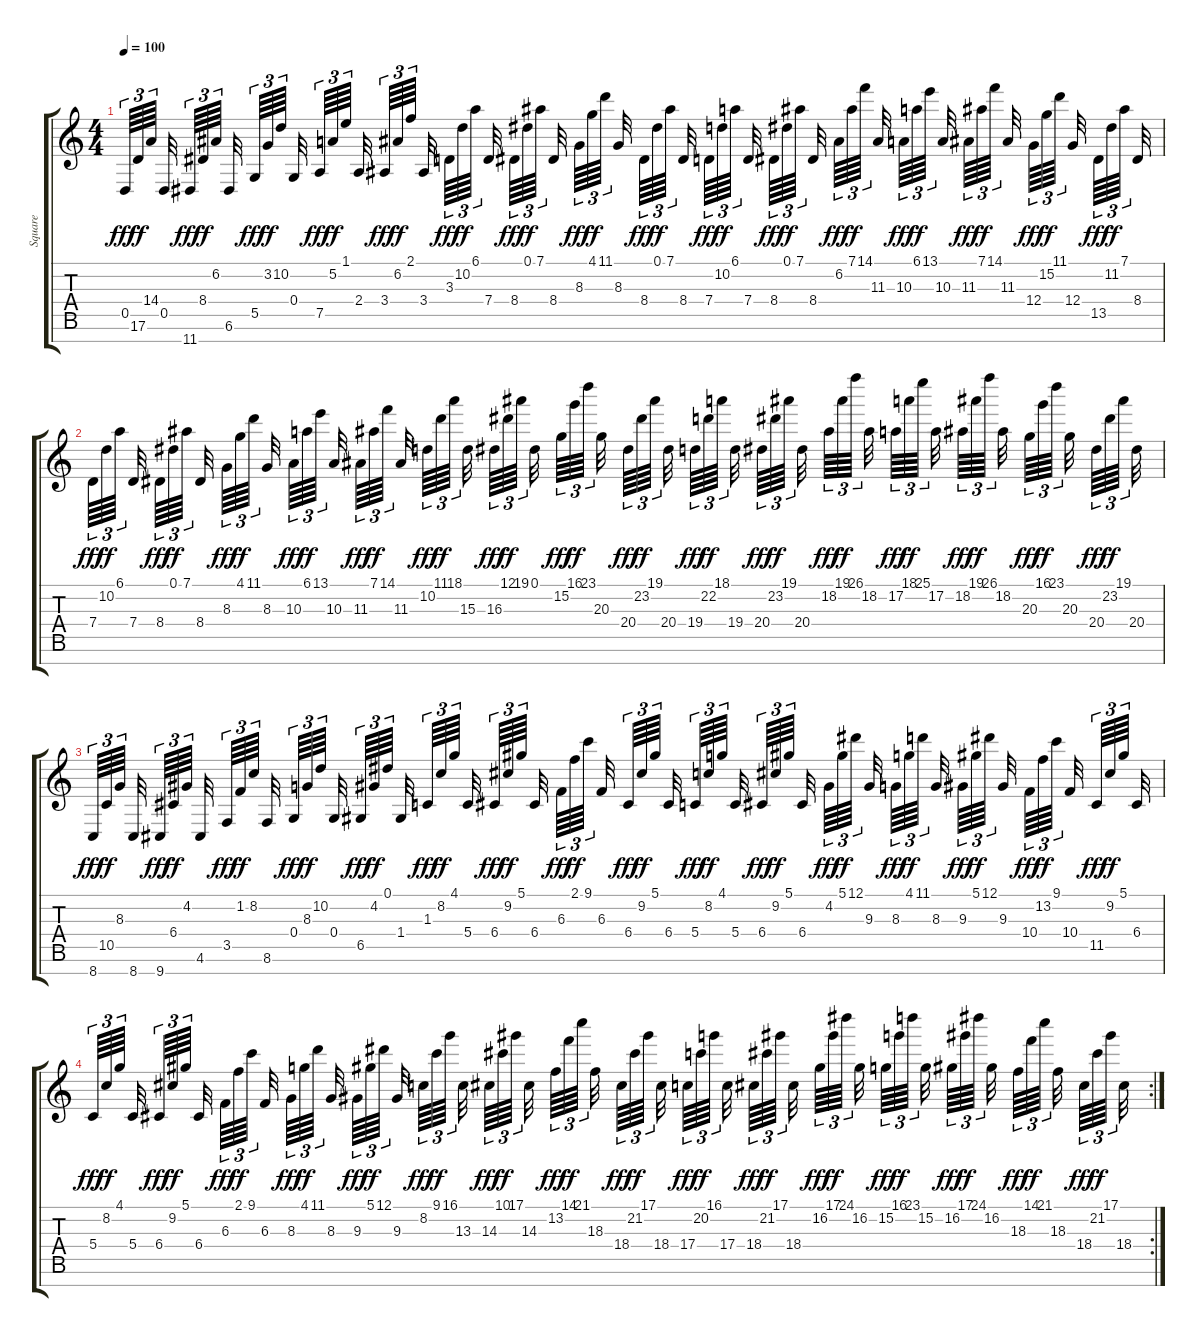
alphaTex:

\track ("Square" "Square") {instrument lead1square}
\staff {score tabs}
\tuning (Eb5 E4 B3 G3 D3 A2 E2) {hide}
\ts (4 4)
\tempo 100
\clef g2
\ks c
0.5.64{tu (3 2) dy fff} 17.6.64{tu (3 2) dy ff} 14.4.64{tu (3 2) beam splitsecondary} 0.5.32{beam splitsecondary} 11.7.64{tu (3 2) dy fff} 8.4.64{tu (3 2) dy ff} 6.2.64{tu (3 2) beam splitsecondary} 6.6.32{beam splitsecondary} 5.5.64{tu (3 2) dy fff} 3.2.64{tu (3 2) dy ff} 10.2.64{tu (3 2) beam splitsecondary} 0.4.32{beam splitsecondary} 7.5.64{tu (3 2) dy fff} 5.2.64{tu (3 2) dy ff} 1.1.64{tu (3 2) beam splitsecondary} 2.4.32 3.4.64{tu (3 2) dy fff} 6.2.64{tu (3 2) dy ff} 2.1.64{tu (3 2) beam splitsecondary} 3.4.32{beam splitsecondary} 3.3.64{tu (3 2) dy fff} 10.2.64{tu (3 2) dy ff} 6.1.64{tu (3 2) beam splitsecondary} 7.4.32{beam splitsecondary} 8.4.64{tu (3 2) dy fff} 0.1.64{tu (3 2) dy ff} 7.1.64{tu (3 2) beam splitsecondary} 8.4.32{beam splitsecondary} 8.3.64{tu (3 2) dy fff} 4.1.64{tu (3 2) dy ff} 11.1.64{tu (3 2) beam splitsecondary} 8.3.32 8.4.64{tu (3 2) dy fff} 0.1.64{tu (3 2) dy ff} 7.1.64{tu (3 2) beam splitsecondary} 8.4.32{beam splitsecondary} 7.4.64{tu (3 2) dy fff} 10.2.64{tu (3 2) dy ff} 6.1.64{tu (3 2) beam splitsecondary} 7.4.32{beam splitsecondary} 8.4.64{tu (3 2) dy fff} 0.1.64{tu (3 2) dy ff} 7.1.64{tu (3 2) beam splitsecondary} 8.4.32{beam splitsecondary} 6.2.64{tu (3 2) dy fff} 7.1.64{tu (3 2) dy ff} 14.1.64{tu (3 2) beam splitsecondary} 11.3.32 10.3.64{tu (3 2) dy fff} 6.1.64{tu (3 2) dy ff} 13.1.64{tu (3 2) beam splitsecondary} 10.3.32{beam splitsecondary} 11.3.64{tu (3 2) dy fff} 7.1.64{tu (3 2) dy ff} 14.1.64{tu (3 2) beam splitsecondary} 11.3.32{beam splitsecondary} 12.4.64{tu (3 2) dy fff} 15.2.64{tu (3 2) dy ff} 11.1.64{tu (3 2) beam splitsecondary} 12.4.32{beam splitsecondary} 13.5.64{tu (3 2) dy fff} 11.2.64{tu (3 2) dy ff} 7.1.64{tu (3 2) beam splitsecondary} 8.4.32 |
7.4.64{tu (3 2) dy fff} 10.2.64{tu (3 2) dy ff} 6.1.64{tu (3 2) beam splitsecondary} 7.4.32{beam splitsecondary} 8.4.64{tu (3 2) dy fff} 0.1.64{tu (3 2) dy ff} 7.1.64{tu (3 2) beam splitsecondary} 8.4.32{beam splitsecondary} 8.3.64{tu (3 2) dy fff} 4.1.64{tu (3 2) dy ff} 11.1.64{tu (3 2) beam splitsecondary} 8.3.32{beam splitsecondary} 10.3.64{tu (3 2) dy fff} 6.1.64{tu (3 2) dy ff} 13.1.64{tu (3 2) beam splitsecondary} 10.3.32 11.3.64{tu (3 2) dy fff} 7.1.64{tu (3 2) dy ff} 14.1.64{tu (3 2) beam splitsecondary} 11.3.32{beam splitsecondary} 10.2.64{tu (3 2) dy fff} 11.1.64{tu (3 2) dy ff} 18.1.64{tu (3 2) beam splitsecondary} 15.3.32{beam splitsecondary} 16.3.64{tu (3 2) dy fff} 12.1.64{tu (3 2) dy ff} 19.1.64{tu (3 2) beam splitsecondary} 0.1.32{beam splitsecondary} 15.2.64{tu (3 2) dy fff} 16.1.64{tu (3 2) dy ff} 23.1.64{tu (3 2) beam splitsecondary} 20.3.32 20.4.64{tu (3 2) dy fff} 23.2.64{tu (3 2) dy ff} 19.1.64{tu (3 2) beam splitsecondary} 20.4.32{beam splitsecondary} 19.4.64{tu (3 2) dy fff} 22.2.64{tu (3 2) dy ff} 18.1.64{tu (3 2) beam splitsecondary} 19.4.32{beam splitsecondary} 20.4.64{tu (3 2) dy fff} 23.2.64{tu (3 2) dy ff} 19.1.64{tu (3 2) beam splitsecondary} 20.4.32{beam splitsecondary} 18.2.64{tu (3 2) dy fff} 19.1.64{tu (3 2) dy ff} 26.1.64{tu (3 2) beam splitsecondary} 18.2.32 17.2.64{tu (3 2) dy fff} 18.1.64{tu (3 2) dy ff} 25.1.64{tu (3 2) beam splitsecondary} 17.2.32{beam splitsecondary} 18.2.64{tu (3 2) dy fff} 19.1.64{tu (3 2) dy ff} 26.1.64{tu (3 2) beam splitsecondary} 18.2.32{beam splitsecondary} 20.3.64{tu (3 2) dy fff} 16.1.64{tu (3 2) dy ff} 23.1.64{tu (3 2) beam splitsecondary} 20.3.32{beam splitsecondary} 20.4.64{tu (3 2) dy fff} 23.2.64{tu (3 2) dy ff} 19.1.64{tu (3 2) beam splitsecondary} 20.4.32 |
8.7.64{tu (3 2) dy fff} 10.5.64{tu (3 2) dy ff} 8.3.64{tu (3 2) beam splitsecondary} 8.7.32{beam splitsecondary} 9.7.64{tu (3 2) dy fff} 6.4.64{tu (3 2) dy ff} 4.2.64{tu (3 2) beam splitsecondary} 4.6.32{beam splitsecondary} 3.5.64{tu (3 2) dy fff} 1.2.64{tu (3 2) dy ff} 8.2.64{tu (3 2) beam splitsecondary} 8.6.32{beam splitsecondary} 0.4.64{tu (3 2) dy fff} 8.3.64{tu (3 2) dy ff} 10.2.64{tu (3 2) beam splitsecondary} 0.4.32 6.5.64{tu (3 2) dy fff} 4.2.64{tu (3 2) dy ff} 0.1.64{tu (3 2) beam splitsecondary} 1.4.32{beam splitsecondary} 1.3.64{tu (3 2) dy fff} 8.2.64{tu (3 2) dy ff} 4.1.64{tu (3 2) beam splitsecondary} 5.4.32{beam splitsecondary} 6.4.64{tu (3 2) dy fff} 9.2.64{tu (3 2) dy ff} 5.1.64{tu (3 2) beam splitsecondary} 6.4.32{beam splitsecondary} 6.3.64{tu (3 2) dy fff} 2.1.64{tu (3 2) dy ff} 9.1.64{tu (3 2) beam splitsecondary} 6.3.32 6.4.64{tu (3 2) dy fff} 9.2.64{tu (3 2) dy ff} 5.1.64{tu (3 2) beam splitsecondary} 6.4.32{beam splitsecondary} 5.4.64{tu (3 2) dy fff} 8.2.64{tu (3 2) dy ff} 4.1.64{tu (3 2) beam splitsecondary} 5.4.32{beam splitsecondary} 6.4.64{tu (3 2) dy fff} 9.2.64{tu (3 2) dy ff} 5.1.64{tu (3 2) beam splitsecondary} 6.4.32{beam splitsecondary} 4.2.64{tu (3 2) dy fff} 5.1.64{tu (3 2) dy ff} 12.1.64{tu (3 2) beam splitsecondary} 9.3.32 8.3.64{tu (3 2) dy fff} 4.1.64{tu (3 2) dy ff} 11.1.64{tu (3 2) beam splitsecondary} 8.3.32{beam splitsecondary} 9.3.64{tu (3 2) dy fff} 5.1.64{tu (3 2) dy ff} 12.1.64{tu (3 2) beam splitsecondary} 9.3.32{beam splitsecondary} 10.4.64{tu (3 2) dy fff} 13.2.64{tu (3 2) dy ff} 9.1.64{tu (3 2) beam splitsecondary} 10.4.32{beam splitsecondary} 11.5.64{tu (3 2) dy fff} 9.2.64{tu (3 2) dy ff} 5.1.64{tu (3 2) beam splitsecondary} 6.4.32 |
\rc 2
5.4.64{tu (3 2) dy fff} 8.2.64{tu (3 2) dy ff} 4.1.64{tu (3 2) beam splitsecondary} 5.4.32{beam splitsecondary} 6.4.64{tu (3 2) dy fff} 9.2.64{tu (3 2) dy ff} 5.1.64{tu (3 2) beam splitsecondary} 6.4.32{beam splitsecondary} 6.3.64{tu (3 2) dy fff} 2.1.64{tu (3 2) dy ff} 9.1.64{tu (3 2) beam splitsecondary} 6.3.32{beam splitsecondary} 8.3.64{tu (3 2) dy fff} 4.1.64{tu (3 2) dy ff} 11.1.64{tu (3 2) beam splitsecondary} 8.3.32 9.3.64{tu (3 2) dy fff} 5.1.64{tu (3 2) dy ff} 12.1.64{tu (3 2) beam splitsecondary} 9.3.32{beam splitsecondary} 8.2.64{tu (3 2) dy fff} 9.1.64{tu (3 2) dy ff} 16.1.64{tu (3 2) beam splitsecondary} 13.3.32{beam splitsecondary} 14.3.64{tu (3 2) dy fff} 10.1.64{tu (3 2) dy ff} 17.1.64{tu (3 2) beam splitsecondary} 14.3.32{beam splitsecondary} 13.2.64{tu (3 2) dy fff} 14.1.64{tu (3 2) dy ff} 21.1.64{tu (3 2) beam splitsecondary} 18.3.32 18.4.64{tu (3 2) dy fff} 21.2.64{tu (3 2) dy ff} 17.1.64{tu (3 2) beam splitsecondary} 18.4.32{beam splitsecondary} 17.4.64{tu (3 2) dy fff} 20.2.64{tu (3 2) dy ff} 16.1.64{tu (3 2) beam splitsecondary} 17.4.32{beam splitsecondary} 18.4.64{tu (3 2) dy fff} 21.2.64{tu (3 2) dy ff} 17.1.64{tu (3 2) beam splitsecondary} 18.4.32{beam splitsecondary} 16.2.64{tu (3 2) dy fff} 17.1.64{tu (3 2) dy ff} 24.1.64{tu (3 2) beam splitsecondary} 16.2.32 15.2.64{tu (3 2) dy fff} 16.1.64{tu (3 2) dy ff} 23.1.64{tu (3 2) beam splitsecondary} 15.2.32{beam splitsecondary} 16.2.64{tu (3 2) dy fff} 17.1.64{tu (3 2) dy ff} 24.1.64{tu (3 2) beam splitsecondary} 16.2.32{beam splitsecondary} 18.3.64{tu (3 2) dy fff} 14.1.64{tu (3 2) dy ff} 21.1.64{tu (3 2) beam splitsecondary} 18.3.32{beam splitsecondary} 18.4.64{tu (3 2) dy fff} 21.2.64{tu (3 2) dy ff} 17.1.64{tu (3 2) beam splitsecondary} 18.4.32
